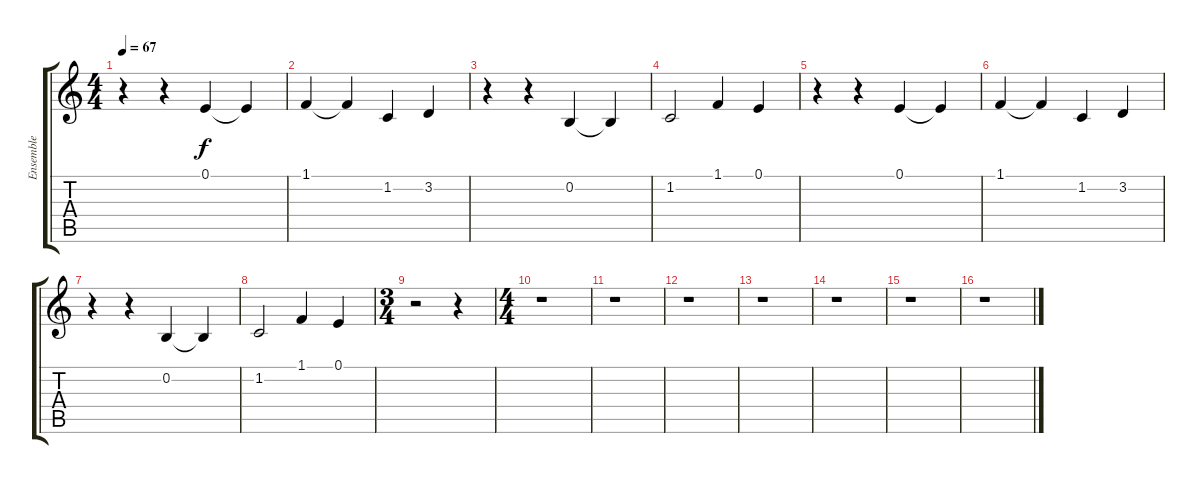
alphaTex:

\track ("Ensemble" "Ensemble") {instrument stringensemble2}
\staff {score tabs}
\tuning (E4 B3 G3 D3 A2 E2) {hide}
\ts (4 4)
\section ("" "")
\tempo 67
\clef g2
\ks c
r.4{dy f} r.4 0.1.4 0.1{t}.4 |
1.1.4 1.1{t}.4 1.2.4 3.2.4 |
r.4 r.4 0.2.4 0.2{t}.4 |
1.2.2 1.1.4 0.1.4 |
r.4 r.4 0.1.4 0.1{t}.4 |
1.1.4 1.1{t}.4 1.2.4 3.2.4 |
r.4 r.4 0.2.4 0.2{t}.4 |
\section ("" "")
1.2.2 1.1.4 0.1.4 |
\ts (3 4)
r.2 r.4 |
\ts (4 4)
r.1 |
r.1 |
r.1 |
r.1 |
r.1 |
r.1 |
r.1
